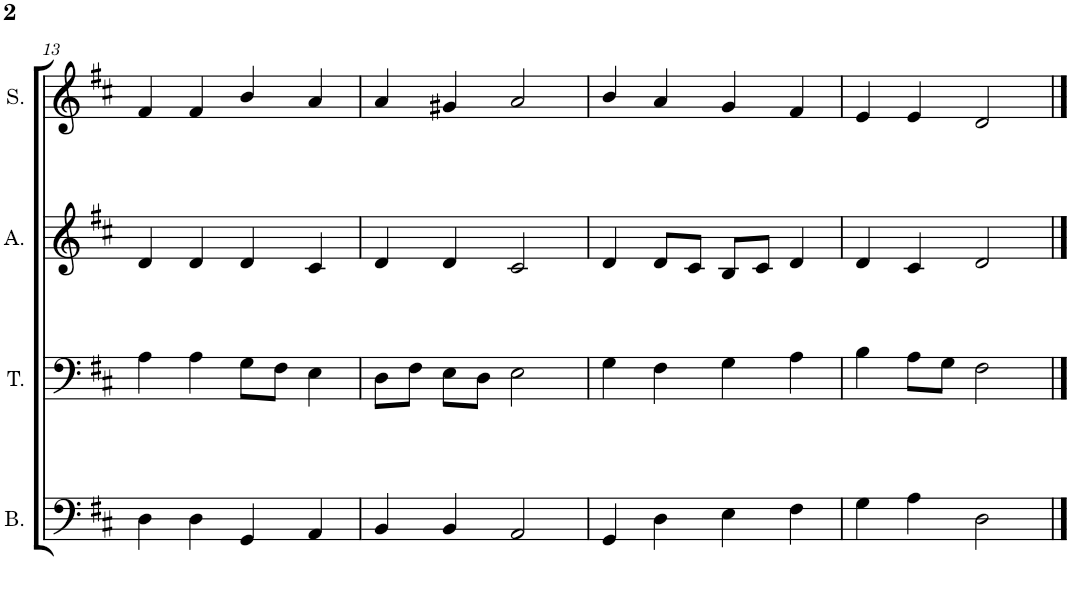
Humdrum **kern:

**kern	**kern	**kern	**kern
*part4	*part3	*part2	*part1
*staff4	*staff3	*staff2	*staff1
*I"Bass	*I"Tenor	*I"Alto	*I"Soprano
*I'B.	*I'T.	*I'A.	*I'S.
!!LO:PB:g=z
*clefF4	*clefF4	*clefG2	*clefG2
*k[f#c#]	*k[f#c#]	*k[f#c#]	*k[f#c#]
*M4/4	*M4/4	*M4/4	*M4/4
=13	=13	=13	=13
4D\	4A\	4d/	4f#/
4D\	4A\	4d/	4f#/
4GG/	8G\L	4d/	4b/
.	8F#\J	.	.
4AA/	4E\	4c#/	4a/
=14	=14	=14	=14
4BB/	8D\L	4d/	4a/
.	8F#\J	.	.
4BB/	8E\L	4d/	4g#X/
.	8D\J	.	.
2AA/	2E\	2c#/	2a/
=15	=15	=15	=15
4GG/	4G\	4d/	4b/
4D\	4F#\	8d/L	4a/
.	.	8c#/J	.
4E\	4G\	8B/L	4g/
.	.	8c#/J	.
4F#\	4A\	4d/	4f#/
=16	=16	=16	=16
4G\	4B\	4d/	4e/
4A\	8A\L	4c#/	4e/
.	8G\J	.	.
2D\	2F#\	2d/	2d/
==	==	==	==
*-	*-	*-	*-
